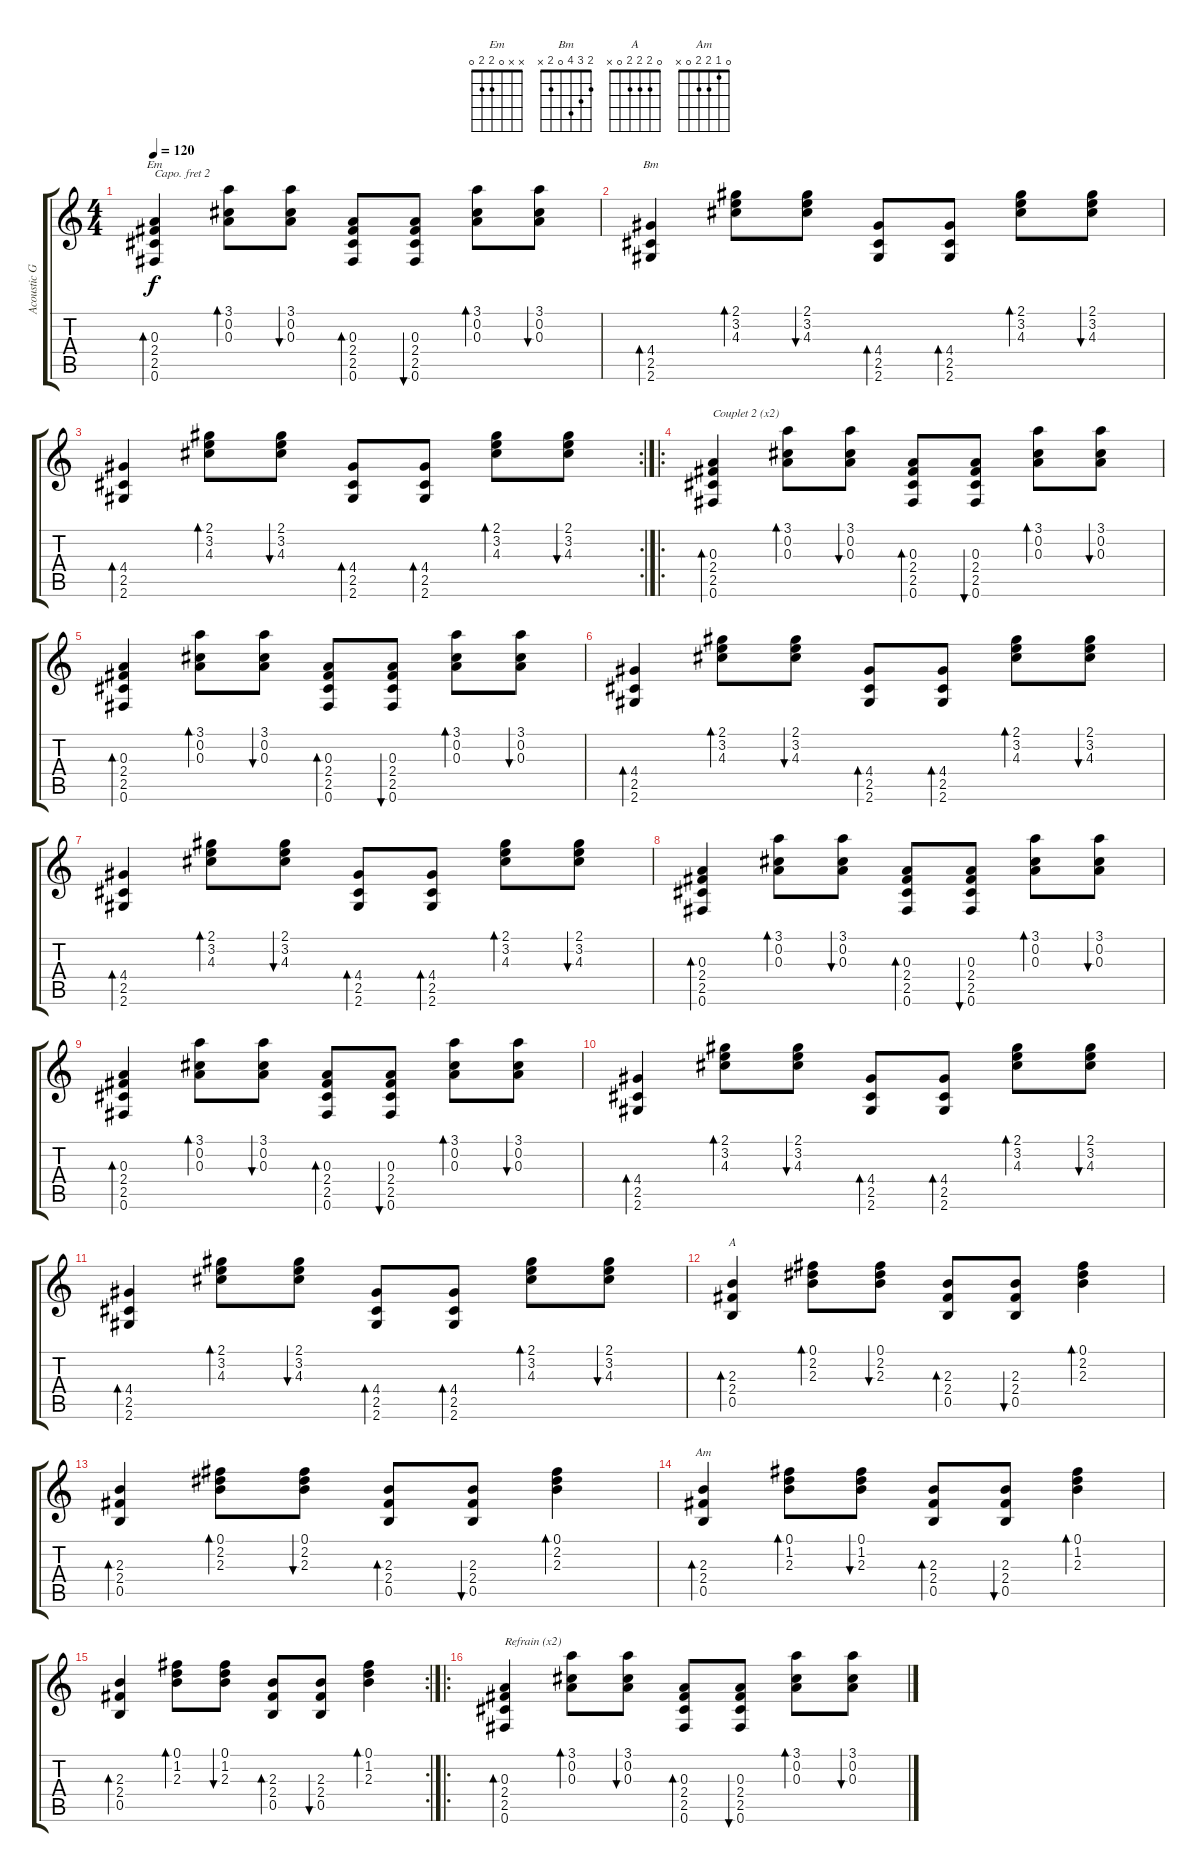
\track ("Acoustic Guitar" "Acoustic G") {instrument acousticguitarsteel}
\staff {score tabs}
\capo 2
\tuning (E4 B3 G3 D3 A2 E2) {hide}
\chord ("Em" x x 0 2 2 0)
\chord ("Bm" 2 3 4 0 2 x)
\chord ("A" 0 2 2 2 0 x)
\chord ("Am" 0 1 2 2 0 x)
\ts (4 4)
\tempo 120
\clef g2
\ks c
(0.3 2.4 2.5 0.6).4{bd 60 ch "Em" dy f} (3.1 0.2 0.3).8{bd 60} (3.1 0.2 0.3).8{bu 60} (0.3 2.4 2.5 0.6).8{bd 60} (0.3 2.4 2.5 0.6).8{bu 60} (3.1 0.2 0.3).8{bd 60} (3.1 0.2 0.3).8{bu 60} |
(4.4 2.5 2.6).4{bd 60 ch "Bm"} (2.1 3.2 4.3).8{bd 60} (2.1 3.2 4.3).8{bu 60} (4.4 2.5 2.6).8{bd 60} (4.4 2.5 2.6).8{bd 60} (2.1 3.2 4.3).8{bd 60} (2.1 3.2 4.3).8{bu 60} |
\rc 2
(4.4 2.5 2.6).4{bd 60} (2.1 3.2 4.3).8{bd 60} (2.1 3.2 4.3).8{bu 60} (4.4 2.5 2.6).8{bd 60} (4.4 2.5 2.6).8{bd 60} (2.1 3.2 4.3).8{bd 60} (2.1 3.2 4.3).8{bu 60} |
\ro
(0.3 2.4 2.5 0.6).4{bd 60 txt "Couplet 2 (x2)"} (3.1 0.2 0.3).8{bd 60} (3.1 0.2 0.3).8{bu 60} (0.3 2.4 2.5 0.6).8{bd 60} (0.3 2.4 2.5 0.6).8{bu 60} (3.1 0.2 0.3).8{bd 60} (3.1 0.2 0.3).8{bu 60} |
(0.3 2.4 2.5 0.6).4{bd 60} (3.1 0.2 0.3).8{bd 60} (3.1 0.2 0.3).8{bu 60} (0.3 2.4 2.5 0.6).8{bd 60} (0.3 2.4 2.5 0.6).8{bu 60} (3.1 0.2 0.3).8{bd 60} (3.1 0.2 0.3).8{bu 60} |
(4.4 2.5 2.6).4{bd 60} (2.1 3.2 4.3).8{bd 60} (2.1 3.2 4.3).8{bu 60} (4.4 2.5 2.6).8{bd 60} (4.4 2.5 2.6).8{bd 60} (2.1 3.2 4.3).8{bd 60} (2.1 3.2 4.3).8{bu 60} |
(4.4 2.5 2.6).4{bd 60} (2.1 3.2 4.3).8{bd 60} (2.1 3.2 4.3).8{bu 60} (4.4 2.5 2.6).8{bd 60} (4.4 2.5 2.6).8{bd 60} (2.1 3.2 4.3).8{bd 60} (2.1 3.2 4.3).8{bu 60} |
(0.3 2.4 2.5 0.6).4{bd 60} (3.1 0.2 0.3).8{bd 60} (3.1 0.2 0.3).8{bu 60} (0.3 2.4 2.5 0.6).8{bd 60} (0.3 2.4 2.5 0.6).8{bu 60} (3.1 0.2 0.3).8{bd 60} (3.1 0.2 0.3).8{bu 60} |
(0.3 2.4 2.5 0.6).4{bd 60} (3.1 0.2 0.3).8{bd 60} (3.1 0.2 0.3).8{bu 60} (0.3 2.4 2.5 0.6).8{bd 60} (0.3 2.4 2.5 0.6).8{bu 60} (3.1 0.2 0.3).8{bd 60} (3.1 0.2 0.3).8{bu 60} |
(4.4 2.5 2.6).4{bd 60} (2.1 3.2 4.3).8{bd 60} (2.1 3.2 4.3).8{bu 60} (4.4 2.5 2.6).8{bd 60} (4.4 2.5 2.6).8{bd 60} (2.1 3.2 4.3).8{bd 60} (2.1 3.2 4.3).8{bu 60} |
(4.4 2.5 2.6).4{bd 60} (2.1 3.2 4.3).8{bd 60} (2.1 3.2 4.3).8{bu 60} (4.4 2.5 2.6).8{bd 60} (4.4 2.5 2.6).8{bd 60} (2.1 3.2 4.3).8{bd 60} (2.1 3.2 4.3).8{bu 60} |
(2.3 2.4 0.5).4{bd 60 ch "A"} (0.1 2.2 2.3).8{bd 60} (0.1 2.2 2.3).8{bu 60} (2.3 2.4 0.5).8{bd 60} (2.3 2.4 0.5).8{bu 60} (0.1 2.2 2.3).4{bd 60} |
(2.3 2.4 0.5).4{bd 60} (0.1 2.2 2.3).8{bd 60} (0.1 2.2 2.3).8{bu 60} (2.3 2.4 0.5).8{bd 60} (2.3 2.4 0.5).8{bu 60} (0.1 2.2 2.3).4{bd 60} |
(2.3 2.4 0.5).4{bd 60 ch "Am"} (0.1 1.2 2.3).8{bd 60} (0.1 1.2 2.3).8{bu 60} (2.3 2.4 0.5).8{bd 60} (2.3 2.4 0.5).8{bu 60} (0.1 1.2 2.3).4{bd 60} |
\rc 2
(2.3 2.4 0.5).4{bd 60} (0.1 1.2 2.3).8{bd 60} (0.1 1.2 2.3).8{bu 60} (2.3 2.4 0.5).8{bd 60} (2.3 2.4 0.5).8{bu 60} (0.1 1.2 2.3).4{bd 60} |
\ro
(0.3 2.4 2.5 0.6).4{bd 60 txt "Refrain (x2)"} (3.1 0.2 0.3).8{bd 60} (3.1 0.2 0.3).8{bu 60} (0.3 2.4 2.5 0.6).8{bd 60} (0.3 2.4 2.5 0.6).8{bu 60} (3.1 0.2 0.3).8{bd 60} (3.1 0.2 0.3).8{bu 60}
